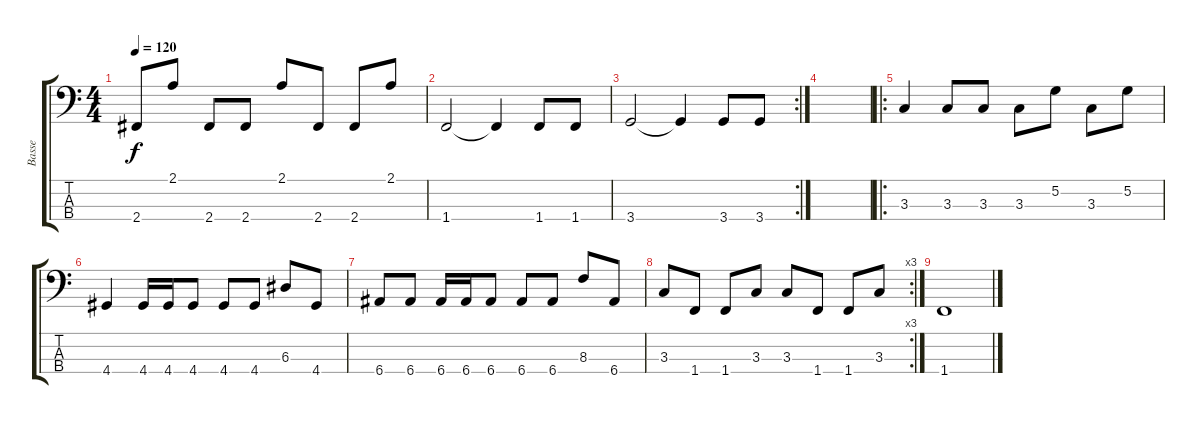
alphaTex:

\track ("Basse" "Basse") {instrument electricbasspick}
\staff {score tabs}
\tuning (G2 D2 A1 E1) {hide}
\ts (4 4)
\tempo 120
\clef f4
\ks c
2.4.8{dy f} 2.1.8 2.4.8 2.4.8 2.1.8 2.4.8 2.4.8 2.1.8 |
1.4.2 1.4{t}.4 1.4.8 1.4.8 |
\rc 2
3.4.2 3.4{t}.4 3.4.8 3.4.8 |
|
\ro
3.3.4 3.3.8 3.3.8 3.3.8 5.2.8 3.3.8 5.2.8 |
4.4.4 4.4.16 4.4.16 4.4.8 4.4.8 4.4.8 6.3.8 4.4.8 |
6.4.8 6.4.8 6.4.16 6.4.16 6.4.8 6.4.8 6.4.8 8.3.8 6.4.8 |
\rc 3
3.3.8 1.4.8 1.4.8 3.3.8 3.3.8 1.4.8 1.4.8 3.3.8 |
1.4.1
